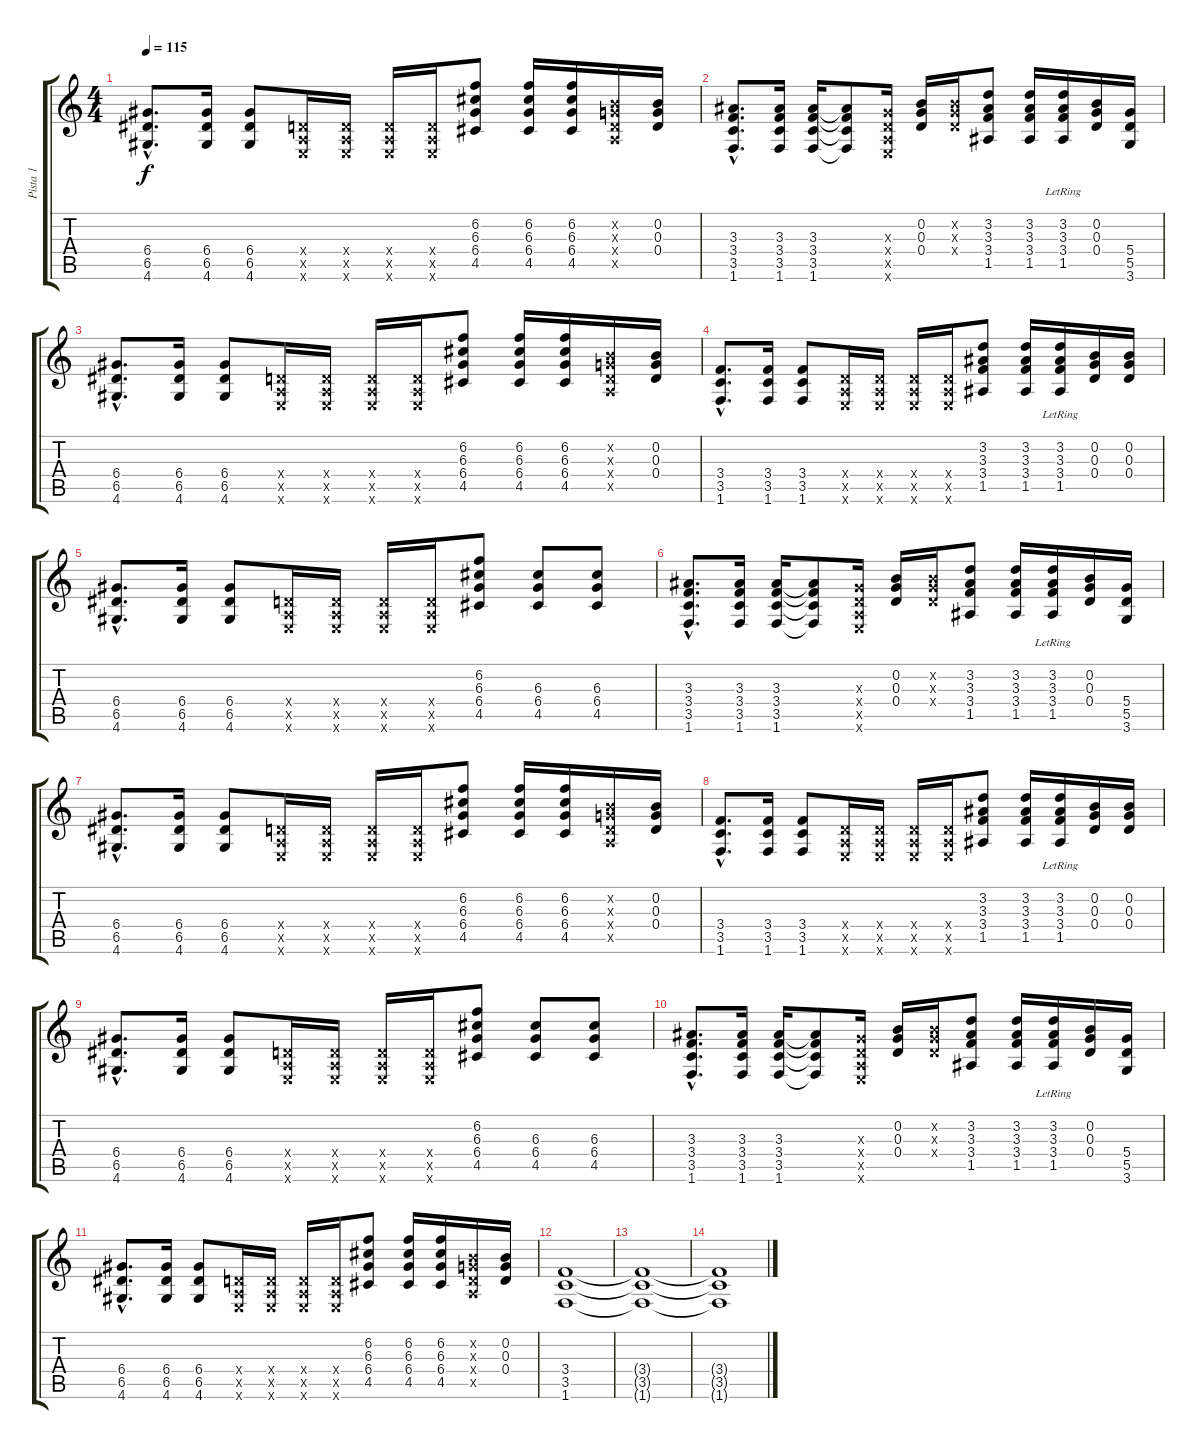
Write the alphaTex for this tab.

\track ("Pista 1" "Pista 1") {instrument distortionguitar}
\staff {score tabs}
\tuning (E4 B3 G3 D3 A2 E2) {hide}
\ts (4 4)
\tempo 115
\clef g2
\ks c
(6.4{hac} 6.5{hac} 4.6{hac}).8{d dy f} (6.4 6.5 4.6).16 (6.4 6.5 4.6).8 (0.4{x} 0.5{x} 0.6{x}).16 (0.4{x} 0.5{x} 0.6{x}).16 (0.4{x} 0.5{x} 0.6{x}).16 (0.4{x} 0.5{x} 0.6{x}).16 (6.2 6.3 6.4 4.5).8 (6.2 6.3 6.4 4.5).16 (6.2 6.3 6.4 4.5).16 (0.2{x} 0.3{x} 0.4{x} 0.5{x}).16 (0.2 0.3 0.4).16 |
(3.3{hac} 3.4{hac} 3.5{hac} 1.6{hac}).8{d volume 13 instrument distortionguitar} (3.3 3.4 3.5 1.6).16 (3.3 3.4 3.5 1.6).16 (3.3{t} 3.4{t} 3.5{t} 1.6{t}).8 (0.3{x} 0.4{x} 0.5{x} 0.6{x}).16 (0.2 0.3 0.4).16 (0.2{x} 0.3{x} 0.4{x}).16 (3.2 3.3 3.4 1.5).8 (3.2 3.3 3.4 1.5).16 (3.2 3.3 3.4 1.5{lr}).16 (0.2 0.3 0.4).16 (5.4 5.5 3.6).16 |
(6.4{hac} 6.5{hac} 4.6{hac}).8{d} (6.4 6.5 4.6).16 (6.4 6.5 4.6).8 (0.4{x} 0.5{x} 0.6{x}).16 (0.4{x} 0.5{x} 0.6{x}).16 (0.4{x} 0.5{x} 0.6{x}).16 (0.4{x} 0.5{x} 0.6{x}).16 (6.2 6.3 6.4 4.5).8 (6.2 6.3 6.4 4.5).16 (6.2 6.3 6.4 4.5).16 (0.2{x} 0.3{x} 0.4{x} 0.5{x}).16 (0.2 0.3 0.4).16 |
(3.4{hac} 3.5{hac} 1.6{hac}).8{d} (3.4 3.5 1.6).16 (3.4 3.5 1.6).8 (0.4{x} 0.5{x} 0.6{x}).16 (0.4{x} 0.5{x} 0.6{x}).16 (0.4{x} 0.5{x} 0.6{x}).16 (0.4{x} 0.5{x} 0.6{x}).16 (3.2 3.3 3.4 1.5).8 (3.2 3.3 3.4 1.5).16 (3.2 3.3 3.4 1.5{lr}).16 (0.2 0.3 0.4).16 (0.2 0.3 0.4).16 |
(6.4{hac} 6.5{hac} 4.6{hac}).8{d} (6.4 6.5 4.6).16 (6.4 6.5 4.6).8 (0.4{x} 0.5{x} 0.6{x}).16 (0.4{x} 0.5{x} 0.6{x}).16 (0.4{x} 0.5{x} 0.6{x}).16 (0.4{x} 0.5{x} 0.6{x}).16 (6.2 6.3 6.4 4.5).8 (6.3 6.4 4.5).8 (6.3 6.4 4.5).8 |
(3.3{hac} 3.4{hac} 3.5{hac} 1.6{hac}).8{d} (3.3 3.4 3.5 1.6).16 (3.3 3.4 3.5 1.6).16 (3.3{t} 3.4{t} 3.5{t} 1.6{t}).8 (0.3{x} 0.4{x} 0.5{x} 0.6{x}).16 (0.2 0.3 0.4).16 (0.2{x} 0.3{x} 0.4{x}).16 (3.2 3.3 3.4 1.5).8 (3.2 3.3 3.4 1.5).16 (3.2 3.3 3.4 1.5{lr}).16 (0.2 0.3 0.4).16 (5.4 5.5 3.6).16 |
(6.4{hac} 6.5{hac} 4.6{hac}).8{d} (6.4 6.5 4.6).16 (6.4 6.5 4.6).8 (0.4{x} 0.5{x} 0.6{x}).16 (0.4{x} 0.5{x} 0.6{x}).16 (0.4{x} 0.5{x} 0.6{x}).16 (0.4{x} 0.5{x} 0.6{x}).16 (6.2 6.3 6.4 4.5).8 (6.2 6.3 6.4 4.5).16 (6.2 6.3 6.4 4.5).16 (0.2{x} 0.3{x} 0.4{x} 0.5{x}).16 (0.2 0.3 0.4).16 |
(3.4{hac} 3.5{hac} 1.6{hac}).8{d} (3.4 3.5 1.6).16 (3.4 3.5 1.6).8 (0.4{x} 0.5{x} 0.6{x}).16 (0.4{x} 0.5{x} 0.6{x}).16 (0.4{x} 0.5{x} 0.6{x}).16 (0.4{x} 0.5{x} 0.6{x}).16 (3.2 3.3 3.4 1.5).8 (3.2 3.3 3.4 1.5).16 (3.2 3.3 3.4 1.5{lr}).16 (0.2 0.3 0.4).16 (0.2 0.3 0.4).16 |
(6.4{hac} 6.5{hac} 4.6{hac}).8{d} (6.4 6.5 4.6).16 (6.4 6.5 4.6).8 (0.4{x} 0.5{x} 0.6{x}).16 (0.4{x} 0.5{x} 0.6{x}).16 (0.4{x} 0.5{x} 0.6{x}).16 (0.4{x} 0.5{x} 0.6{x}).16 (6.2 6.3 6.4 4.5).8 (6.3 6.4 4.5).8 (6.3 6.4 4.5).8 |
(3.3{hac} 3.4{hac} 3.5{hac} 1.6{hac}).8{d} (3.3 3.4 3.5 1.6).16 (3.3 3.4 3.5 1.6).16 (3.3{t} 3.4{t} 3.5{t} 1.6{t}).8 (0.3{x} 0.4{x} 0.5{x} 0.6{x}).16 (0.2 0.3 0.4).16 (0.2{x} 0.3{x} 0.4{x}).16 (3.2 3.3 3.4 1.5).8 (3.2 3.3 3.4 1.5).16 (3.2 3.3 3.4 1.5{lr}).16 (0.2 0.3 0.4).16 (5.4 5.5 3.6).16 |
(6.4{hac} 6.5{hac} 4.6{hac}).8{d} (6.4 6.5 4.6).16 (6.4 6.5 4.6).8 (0.4{x} 0.5{x} 0.6{x}).16 (0.4{x} 0.5{x} 0.6{x}).16 (0.4{x} 0.5{x} 0.6{x}).16 (0.4{x} 0.5{x} 0.6{x}).16 (6.2 6.3 6.4 4.5).8 (6.2 6.3 6.4 4.5).16 (6.2 6.3 6.4 4.5).16 (0.2{x} 0.3{x} 0.4{x} 0.5{x}).16 (0.2 0.3 0.4).16 |
(3.4 3.5 1.6).1{volume 0 instrument distortionguitar} |
(3.4{t} 3.5{t} 1.6{t}).1 |
(3.4{t} 3.5{t} 1.6{t}).1
